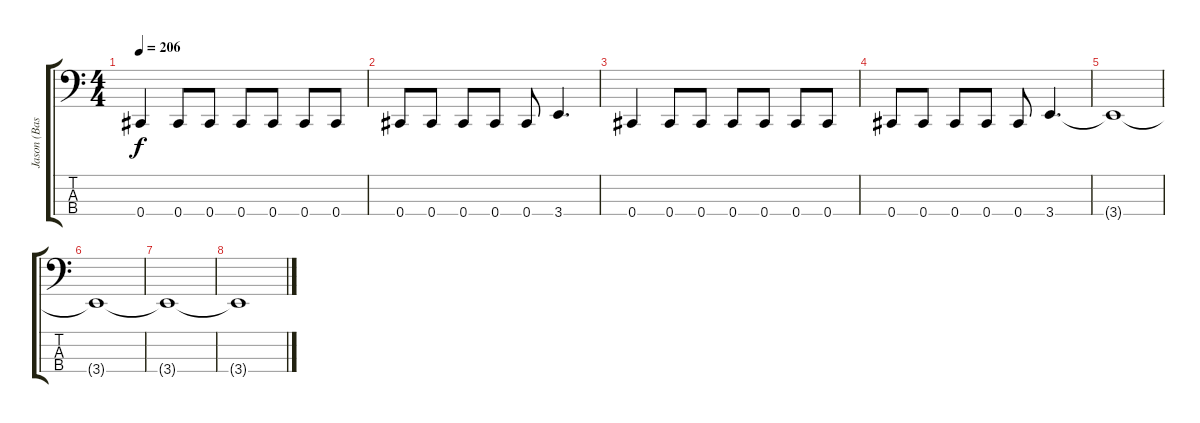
\track ("Jason (Bass)" "Jason (Bas") {instrument electricbasspick}
\staff {score tabs}
\tuning (E2 B1 Gb1 Db1) {hide}
\ts (4 4)
\tempo 206
\clef f4
\ks c
0.4.4{dy f} 0.4.8 0.4.8 0.4.8 0.4.8 0.4.8 0.4.8 |
0.4.8 0.4.8 0.4.8 0.4.8 0.4.8 3.4.4{d} |
0.4.4 0.4.8 0.4.8 0.4.8 0.4.8 0.4.8 0.4.8 |
0.4.8 0.4.8 0.4.8 0.4.8 0.4.8 3.4.4{d} |
3.4{t}.1 |
3.4{t}.1 |
3.4{t}.1 |
3.4{t}.1
